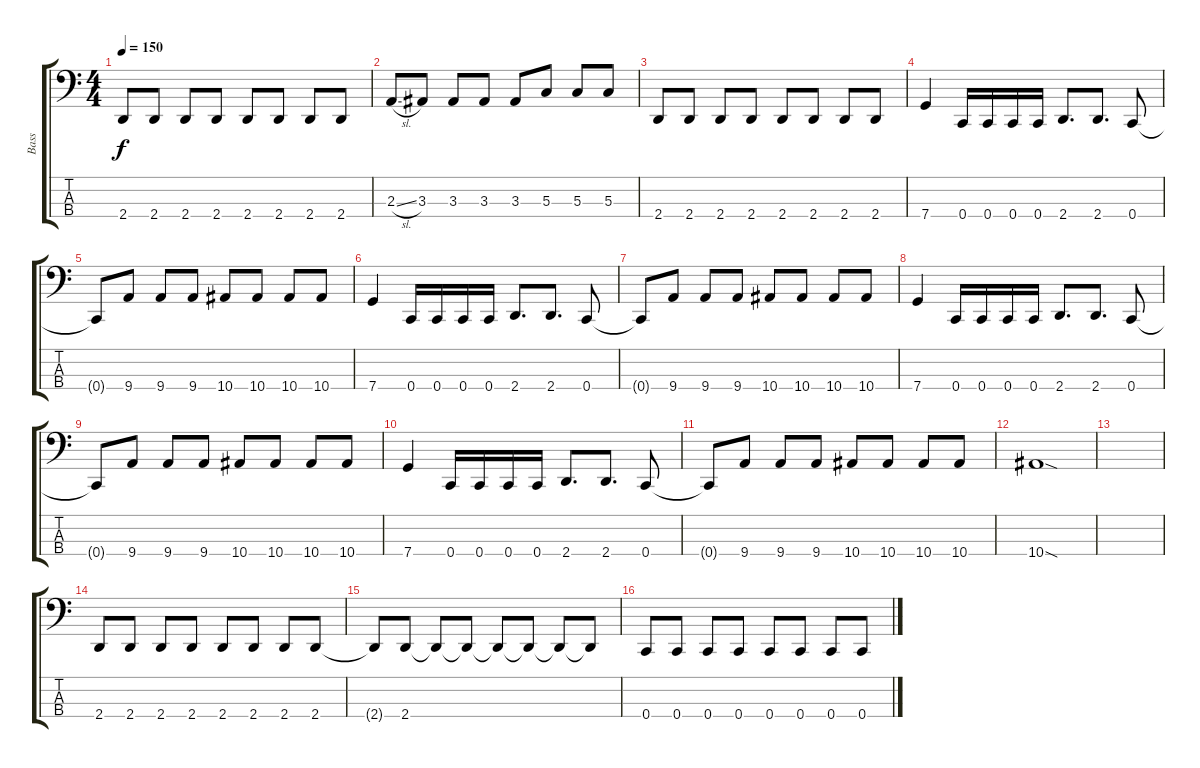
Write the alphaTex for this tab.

\track ("Bass" "Bass") {instrument electricbasspick}
\staff {score tabs}
\tuning (F2 C2 G1 C1) {hide}
\ts (4 4)
\tempo 150
\clef f4
\ks c
2.4.8{dy f} 2.4.8 2.4.8 2.4.8 2.4.8 2.4.8 2.4.8 2.4.8 |
2.3{sl}.8 3.3.8 3.3.8 3.3.8 3.3.8 5.3.8 5.3.8 5.3.8 |
2.4.8 2.4.8 2.4.8 2.4.8 2.4.8 2.4.8 2.4.8 2.4.8 |
7.4.4 0.4.16 0.4.16 0.4.16 0.4.16 2.4.8{d} 2.4.8{d} 0.4.8 |
0.4{t}.8 9.4.8 9.4.8 9.4.8 10.4.8 10.4.8 10.4.8 10.4.8 |
7.4.4 0.4.16 0.4.16 0.4.16 0.4.16 2.4.8{d} 2.4.8{d} 0.4.8 |
0.4{t}.8 9.4.8 9.4.8 9.4.8 10.4.8 10.4.8 10.4.8 10.4.8 |
7.4.4 0.4.16 0.4.16 0.4.16 0.4.16 2.4.8{d} 2.4.8{d} 0.4.8 |
0.4{t}.8 9.4.8 9.4.8 9.4.8 10.4.8 10.4.8 10.4.8 10.4.8 |
7.4.4 0.4.16 0.4.16 0.4.16 0.4.16 2.4.8{d} 2.4.8{d} 0.4.8 |
0.4{t}.8 9.4.8 9.4.8 9.4.8 10.4.8 10.4.8 10.4.8 10.4.8 |
10.4{sod}.1 |
|
2.4.8 2.4.8 2.4.8 2.4.8 2.4.8 2.4.8 2.4.8 2.4.8 |
2.4{t}.8 2.4.8 2.4{t}.8 2.4{t}.8 2.4{t}.8 2.4{t}.8 2.4{t}.8 2.4{t}.8 |
0.4.8 0.4.8 0.4.8 0.4.8 0.4.8 0.4.8 0.4.8 0.4.8
